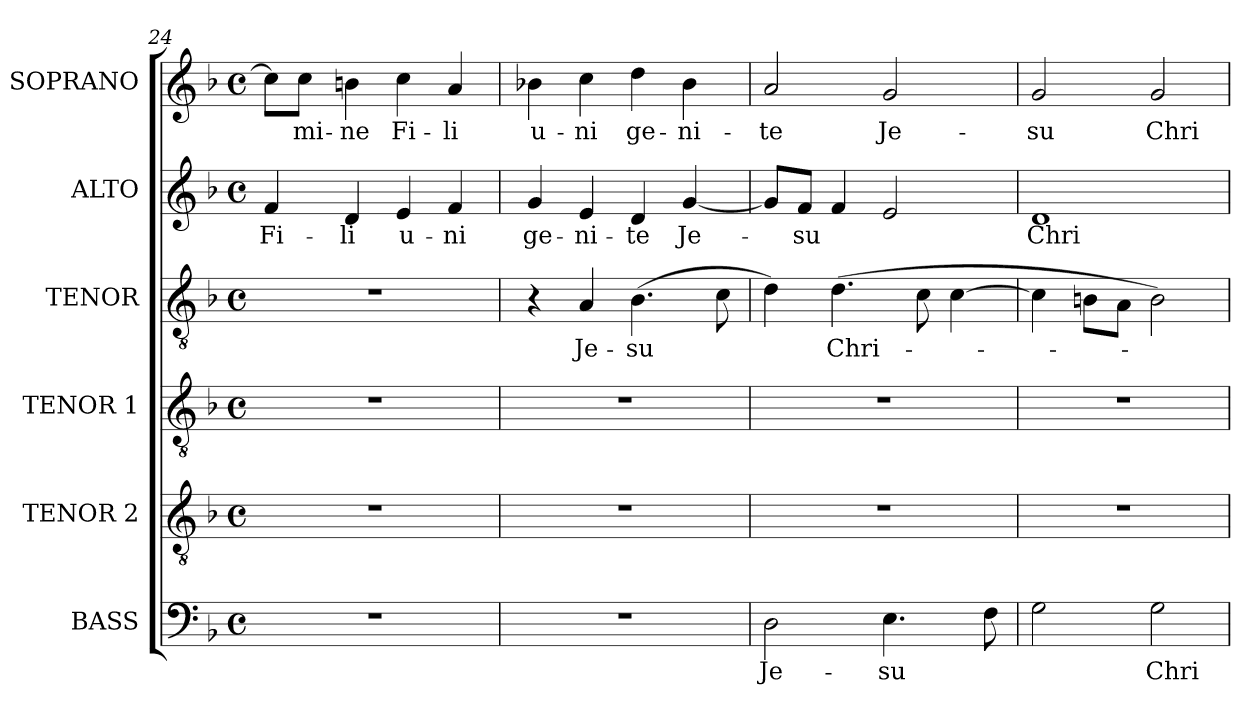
**kern	**text	**kern	**kern	**kern	**text	**kern	**text	**kern	**text
*part6	*part6	*part5	*part4	*part3	*part3	*part2	*part2	*part1	*part1
*staff6	*staff6	*staff5	*staff4	*staff3	*staff3	*staff2	*staff2	*staff1	*staff1
*I"BASS	*	*I"TENOR 2	*I"TENOR 1	*I"TENOR	*	*I"ALTO	*	*I"SOPRANO	*
*I'B.	*	*I'T2.	*I'T1.	*I'T.	*	*I'A.	*	*I'S.	*
*clefF4	*	*clefGv2	*clefGv2	*clefGv2	*	*clefG2	*	*clefG2	*
*	*	*ITrd7c12	*ITrd7c12	*ITrd7c12	*	*	*	*	*
*k[b-]	*	*k[b-]	*k[b-]	*k[b-]	*	*k[b-]	*	*k[b-]	*
*F:	*	*F:	*F:	*F:	*	*F:	*	*F:	*
*M4/4	*	*M4/4	*M4/4	*M4/4	*	*M4/4	*	*M4/4	*
*met(c)	*	*met(c)	*met(c)	*met(c)	*	*met(c)	*	*met(c)	*
=24	=24	=24	=24	=24	=24	=24	=24	=24	=24
!	!	!	!	!	!	!	!LO:LY:b:color=#000000	!	!
1r	.	1r	1r	1r	.	4fi/	Fi-	8cci\L]	.
!	!	!	!	!	!	!	!	!	!LO:LY:b:color=#000000
.	.	.	.	.	.	.	.	8cci\J	-mi-
!	!	!	!	!	!	!	!LO:LY:b:color=#000000	!	!
!	!	!	!	!	!	!	!	!	!LO:LY:b:color=#000000
.	.	.	.	.	.	4di/	-li	4bni\	-ne
!	!	!	!	!	!	!	!LO:LY:b:color=#000000	!	!
!	!	!	!	!	!	!	!	!	!LO:LY:b:color=#000000
.	.	.	.	.	.	4ei/	u-	4cci\	Fi-
!	!	!	!	!	!	!	!LO:LY:b:color=#000000	!	!
!	!	!	!	!	!	!	!	!	!LO:LY:b:color=#000000
.	.	.	.	.	.	4fi/	-ni	4ai/	-li
=25	=25	=25	=25	=25	=25	=25	=25	=25	=25
!	!	!	!	!	!	!	!LO:LY:b:color=#000000	!	!
!	!	!	!	!	!	!	!	!	!LO:LY:b:color=#000000
1r	.	1r	1r	4r	.	4gi/	ge-	4b-Xi\	u-
!	!	!	!	!	!LO:LY:b:color=#000000	!	!	!	!
!	!	!	!	!	!	!	!LO:LY:b:color=#000000	!	!
!	!	!	!	!	!	!	!	!	!LO:LY:b:color=#000000
.	.	.	.	4AAi/	Je-	4ei/	-ni-	4cci\	-ni
!	!	!	!	!	!LO:LY:b:color=#000000	!	!	!	!
!	!	!	!	!	!	!	!LO:LY:b:color=#000000	!	!
!	!	!	!	!	!	!	!	!	!LO:LY:b:color=#000000
.	.	.	.	(4.BB-i\	-su	4di/	-te	4ddi\	ge-
!	!	!	!	!	!	!	!LO:LY:b:color=#000000	!	!
!	!	!	!	!	!	!	!	!	!LO:LY:b:color=#000000
.	.	.	.	.	.	[4gi/	Je-	4b-i\	-ni-
.	.	.	.	8Ci\	.	.	.	.	.
=26	=26	=26	=26	=26	=26	=26	=26	=26	=26
!	!LO:LY:b:color=#000000	!	!	!	!	!	!	!	!
!	!	!	!	!	!	!	!	!	!LO:LY:b:color=#000000
2Di\	Je-	1r	1r	4Di\)	.	8gi/L]	.	2ai/	-te
!	!	!	!	!	!	!	!LO:LY:b:color=#000000	!	!
.	.	.	.	.	.	8fi/J	-su	.	.
!	!	!	!	!	!LO:LY:b:color=#000000	!	!	!	!
.	.	.	.	(4.Di\	Chri-	4fi/	.	.	.
!	!LO:LY:b:color=#000000	!	!	!	!	!	!	!	!
!	!	!	!	!	!	!	!	!	!LO:LY:b:color=#000000
4.Ei\	-su	.	.	.	.	2ei/	.	2gi/	Je-
.	.	.	.	8Ci\	.	.	.	.	.
.	.	.	.	[4Ci\	.	.	.	.	.
8Fi\	.	.	.	.	.	.	.	.	.
=27	=27	=27	=27	=27	=27	=27	=27	=27	=27
!	!	!	!	!	!	!	!LO:LY:b:color=#000000	!	!
!	!	!	!	!	!	!	!	!	!LO:LY:b:color=#000000
2Gi\	.	1r	1r	4Ci\]	.	1di	Chri-	2gi/	-su
.	.	.	.	8BBni\L	.	.	.	.	.
.	.	.	.	8AAi\J	.	.	.	.	.
!	!LO:LY:b:color=#000000	!	!	!	!	!	!	!	!
!	!	!	!	!	!	!	!	!	!LO:LY:b:color=#000000
2Gi\	Chri-	.	.	2BBi\)	.	.	.	2gi/	Chri-
=	=	=	=	=	=	=	=	=	=
*-	*-	*-	*-	*-	*-	*-	*-	*-	*-
